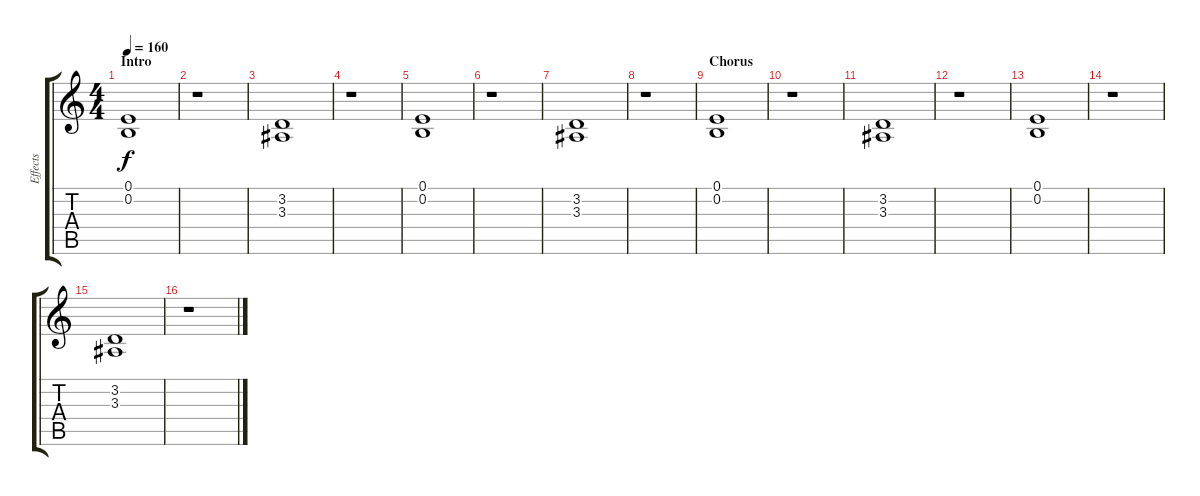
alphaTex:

\track ("Effects" "Effects") {instrument birdtweet}
\staff {score tabs}
\tuning (E4 B3 G3 D3 A2 E2) {hide}
\ts (4 4)
\section ("" "Intro")
\tempo 160
\clef g2
\ks c
(0.1 0.2).1{dy f instrument birdtweet} |
r.1 |
(3.2 3.3).1 |
r.1 |
(0.1 0.2).1 |
r.1 |
(3.2 3.3).1 |
r.1 |
\section ("" "Chorus")
(0.1 0.2).1 |
r.1 |
(3.2 3.3).1 |
r.1 |
(0.1 0.2).1 |
r.1 |
(3.2 3.3).1 |
r.1
